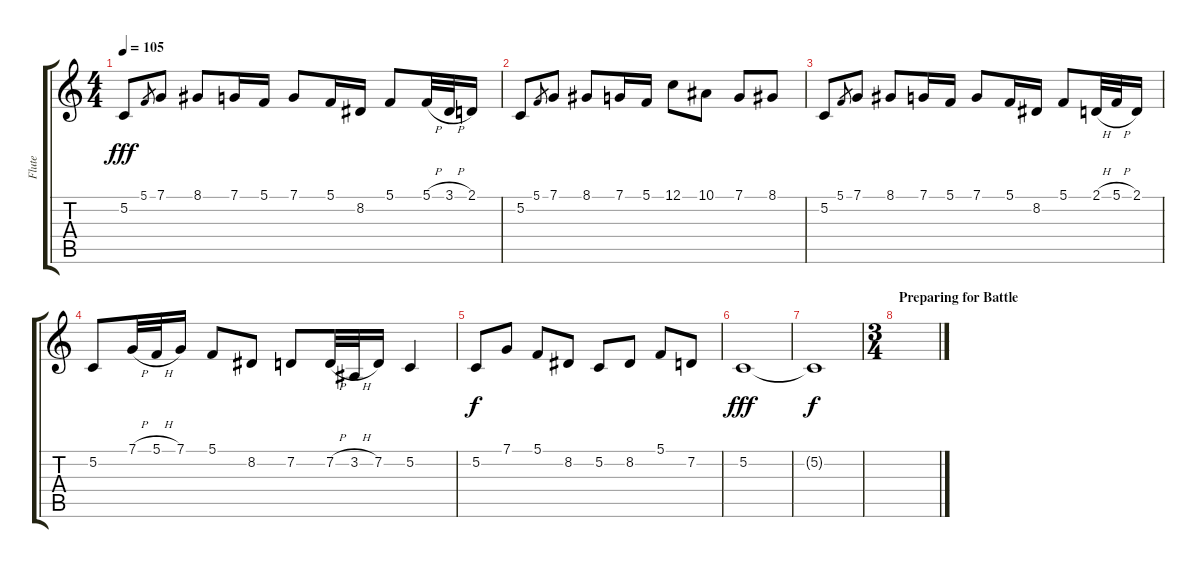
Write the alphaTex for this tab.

\track ("Flute" "Flute") {instrument flute}
\staff {score tabs}
\tuning (C4 G3 Eb3 Bb2 F2 C2) {hide}
\ts (4 4)
\tempo 105
\clef g2
\ks c
5.2.8{dy fff} 5.1.8{gr} 7.1.8 8.1.8 7.1.16 5.1.16 7.1.8 5.1.16 8.2.16 5.1.8 5.1{h}.32 3.1{h}.32 2.1.16 |
5.2.8 5.1.8{gr} 7.1.8 8.1.8 7.1.16 5.1.16 12.1.8 10.1.8 7.1.8 8.1.8 |
5.2.8 5.1.8{gr} 7.1.8 8.1.8 7.1.16 5.1.16 7.1.8 5.1.16 8.2.16 5.1.8 2.1{h}.32 5.1{h}.32 2.1.16 |
5.2.8 7.1{h}.32 5.1{h}.32 7.1.16 5.1.8 8.2.8 7.2.8 7.2{h}.32 3.2{h}.32 7.2.16 5.2.4 |
5.2.8{dy f} 7.1.8 5.1.8 8.2.8 5.2.8 8.2.8 5.1.8 7.2.8 |
5.2.1{dy fff volume 0} |
5.2{t}.1{dy f} |
\ts (3 4)
\section ("" "Preparing for Battle")
